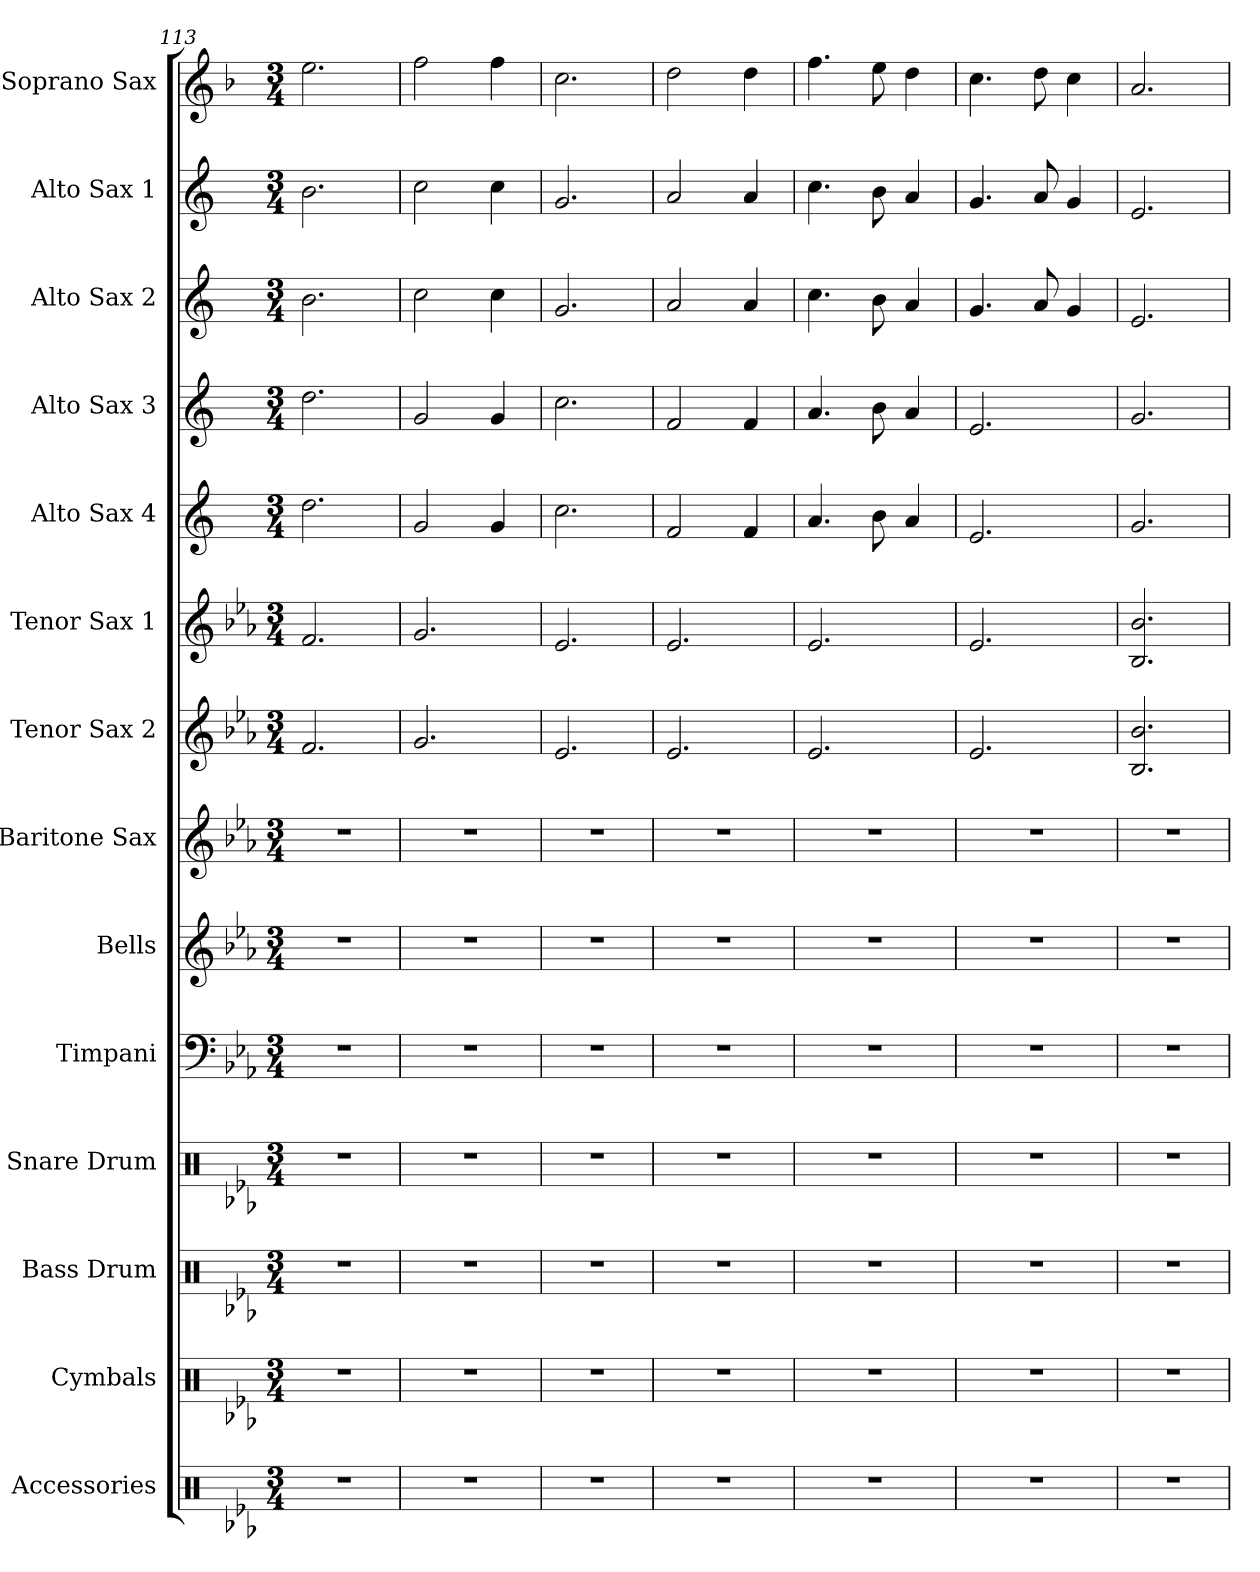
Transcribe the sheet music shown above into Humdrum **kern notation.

**kern	**kern	**kern	**kern	**kern	**kern	**kern	**kern	**kern	**kern	**kern	**kern	**kern	**kern
*part14	*part13	*part12	*part11	*part10	*part9	*part8	*part7	*part6	*part5	*part4	*part3	*part2	*part1
*staff14	*staff13	*staff12	*staff11	*staff10	*staff9	*staff8	*staff7	*staff6	*staff5	*staff4	*staff3	*staff2	*staff1
*I"Accessories	*I"Cymbals	*I"Bass Drum	*I"Snare Drum	*I"Timpani	*I"Bells	*I"Baritone Sax	*I"Tenor Sax 2	*I"Tenor Sax 1	*I"Alto Sax 4	*I"Alto Sax  3	*I"Alto Sax 2	*I"Alto Sax 1	*I"Soprano Sax
*I'Acc.	*I'Cym.	*I'B. Dr.	*I'S.Dr.	*I'Timp.	*I'Bls.	*I'Bar. Sax.	*I'T. Sx. 2	*I'T. Sax. 1	*I'A. Sx. 4	*I'A. Sax. 3	*I'A. Sx. 2	*I'A. Sx. 1	*I'S. Sax.
*clefX	*clefX	*clefX	*clefX	*clefF4	*clefG2	*clefG2	*clefG2	*clefG2	*clefG2	*clefG2	*clefG2	*clefG2	*clefG2
*	*	*	*	*	*ITrd-14c-24	*ITrd12c21	*ITrd8c14	*ITrd8c14	*ITrd5c9	*ITrd5c9	*ITrd5c9	*ITrd5c9	*ITrd1c2
*k[b-e-a-]	*k[b-e-a-]	*k[b-e-a-]	*k[b-e-a-]	*k[b-e-a-]	*k[b-e-a-]	*k[b-e-a-]	*k[b-e-a-]	*k[b-e-a-]	*k[b-e-a-]	*k[b-e-a-]	*k[b-e-a-]	*k[b-e-a-]	*k[b-e-a-]
*E-:	*E-:	*E-:	*E-:	*E-:	*E-:	*E-:	*E-:	*E-:	*E-:	*E-:	*E-:	*E-:	*E-:
*M3/4	*M3/4	*M3/4	*M3/4	*M3/4	*M3/4	*M3/4	*M3/4	*M3/4	*M3/4	*M3/4	*M3/4	*M3/4	*M3/4
=113	=113	=113	=113	=113	=113	=113	=113	=113	=113	=113	=113	=113	=113
2.r	2.r	2.r	2.r	2.r	2.r	2.r	2.F/	2.F/	2.f\	2.f\	2.d\	2.d\	2.dd\
=114	=114	=114	=114	=114	=114	=114	=114	=114	=114	=114	=114	=114	=114
2.r	2.r	2.r	2.r	2.r	2.r	2.r	2.G/	2.G/	2B-/	2B-/	2e-\	2e-\	2ee-\
.	.	.	.	.	.	.	.	.	4B-/	4B-/	4e-\	4e-\	4ee-\
=115	=115	=115	=115	=115	=115	=115	=115	=115	=115	=115	=115	=115	=115
2.r	2.r	2.r	2.r	2.r	2.r	2.r	2.E-/	2.E-/	2.e-\	2.e-\	2.B-/	2.B-/	2.b-\
=116	=116	=116	=116	=116	=116	=116	=116	=116	=116	=116	=116	=116	=116
2.r	2.r	2.r	2.r	2.r	2.r	2.r	2.E-/	2.E-/	2A-/	2A-/	2c/	2c/	2cc\
.	.	.	.	.	.	.	.	.	4A-/	4A-/	4c/	4c/	4cc\
=117	=117	=117	=117	=117	=117	=117	=117	=117	=117	=117	=117	=117	=117
2.r	2.r	2.r	2.r	2.r	2.r	2.r	2.E-/	2.E-/	4.c/	4.c/	4.e-\	4.e-\	4.ee-\
.	.	.	.	.	.	.	.	.	8d\	8d\	8d\	8d\	8dd\
.	.	.	.	.	.	.	.	.	4c/	4c/	4c/	4c/	4cc\
=118	=118	=118	=118	=118	=118	=118	=118	=118	=118	=118	=118	=118	=118
2.r	2.r	2.r	2.r	2.r	2.r	2.r	2.E-/	2.E-/	2.G/	2.G/	4.B-/	4.B-/	4.b-\
.	.	.	.	.	.	.	.	.	.	.	8c/	8c/	8cc\
.	.	.	.	.	.	.	.	.	.	.	4B-/	4B-/	4b-\
=119	=119	=119	=119	=119	=119	=119	=119	=119	=119	=119	=119	=119	=119
2.r	2.r	2.r	2.r	2.r	2.r	2.r	2.BB-/ 2.B-/	2.BB-/ 2.B-/	2.B-/	2.B-/	2.G/	2.G/	2.g/
=	=	=	=	=	=	=	=	=	=	=	=	=	=
*-	*-	*-	*-	*-	*-	*-	*-	*-	*-	*-	*-	*-	*-
